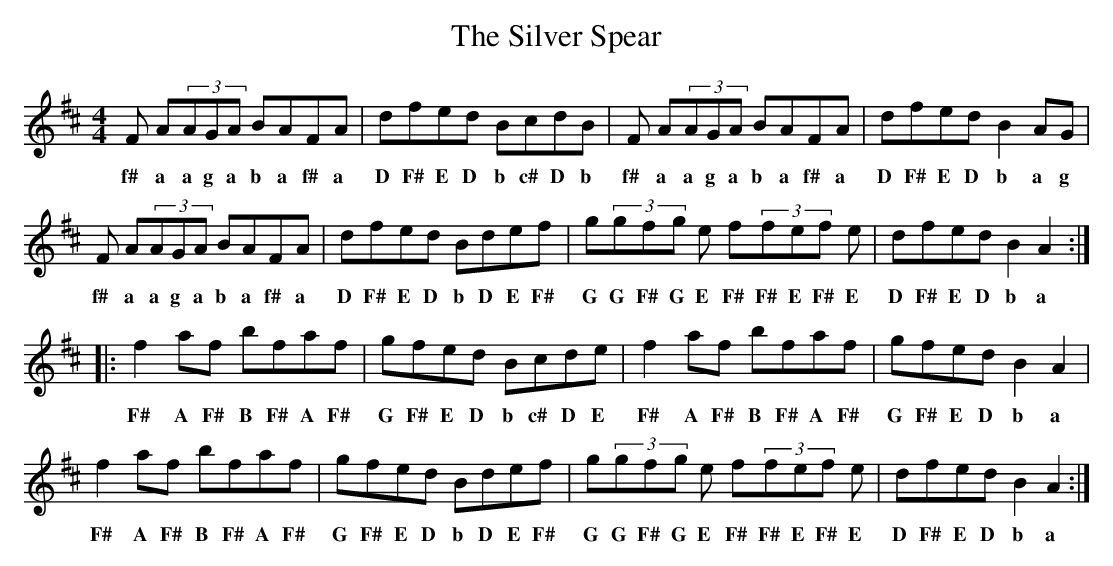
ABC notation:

X:1
T:Silver Spear, The
M:4/4
L:1/8
K:Dmaj
F A(3AGA BAFA|dfed BcdB|F A(3AGA BAFA|dfed B2AG|
w:f# a a g a b a f# a D F# E D b c# D b f# a a g a b a f# a D F# E D b a g
F A(3AGA BAFA|dfed Bdef|g(3gfg e f(3fef e|dfed B2A2:|
w:f# a a g a b a f# a D F# E D b D E F# G G F# G E F# F# E F# E D F# E D b a
|:f2af bfaf|gfed Bcde|f2af bfaf|gfed B2A2|
w:F# A F# B F# A F# G F# E D b c# D E F# A F# B F# A F# G F# E D b a
f2af bfaf|gfed Bdef|g(3gfg e f(3fef e|dfed B2A2:|
w:F# A F# B F# A F# G F# E D b D E F# G G F# G E F# F# E F# E D F# E D b a
